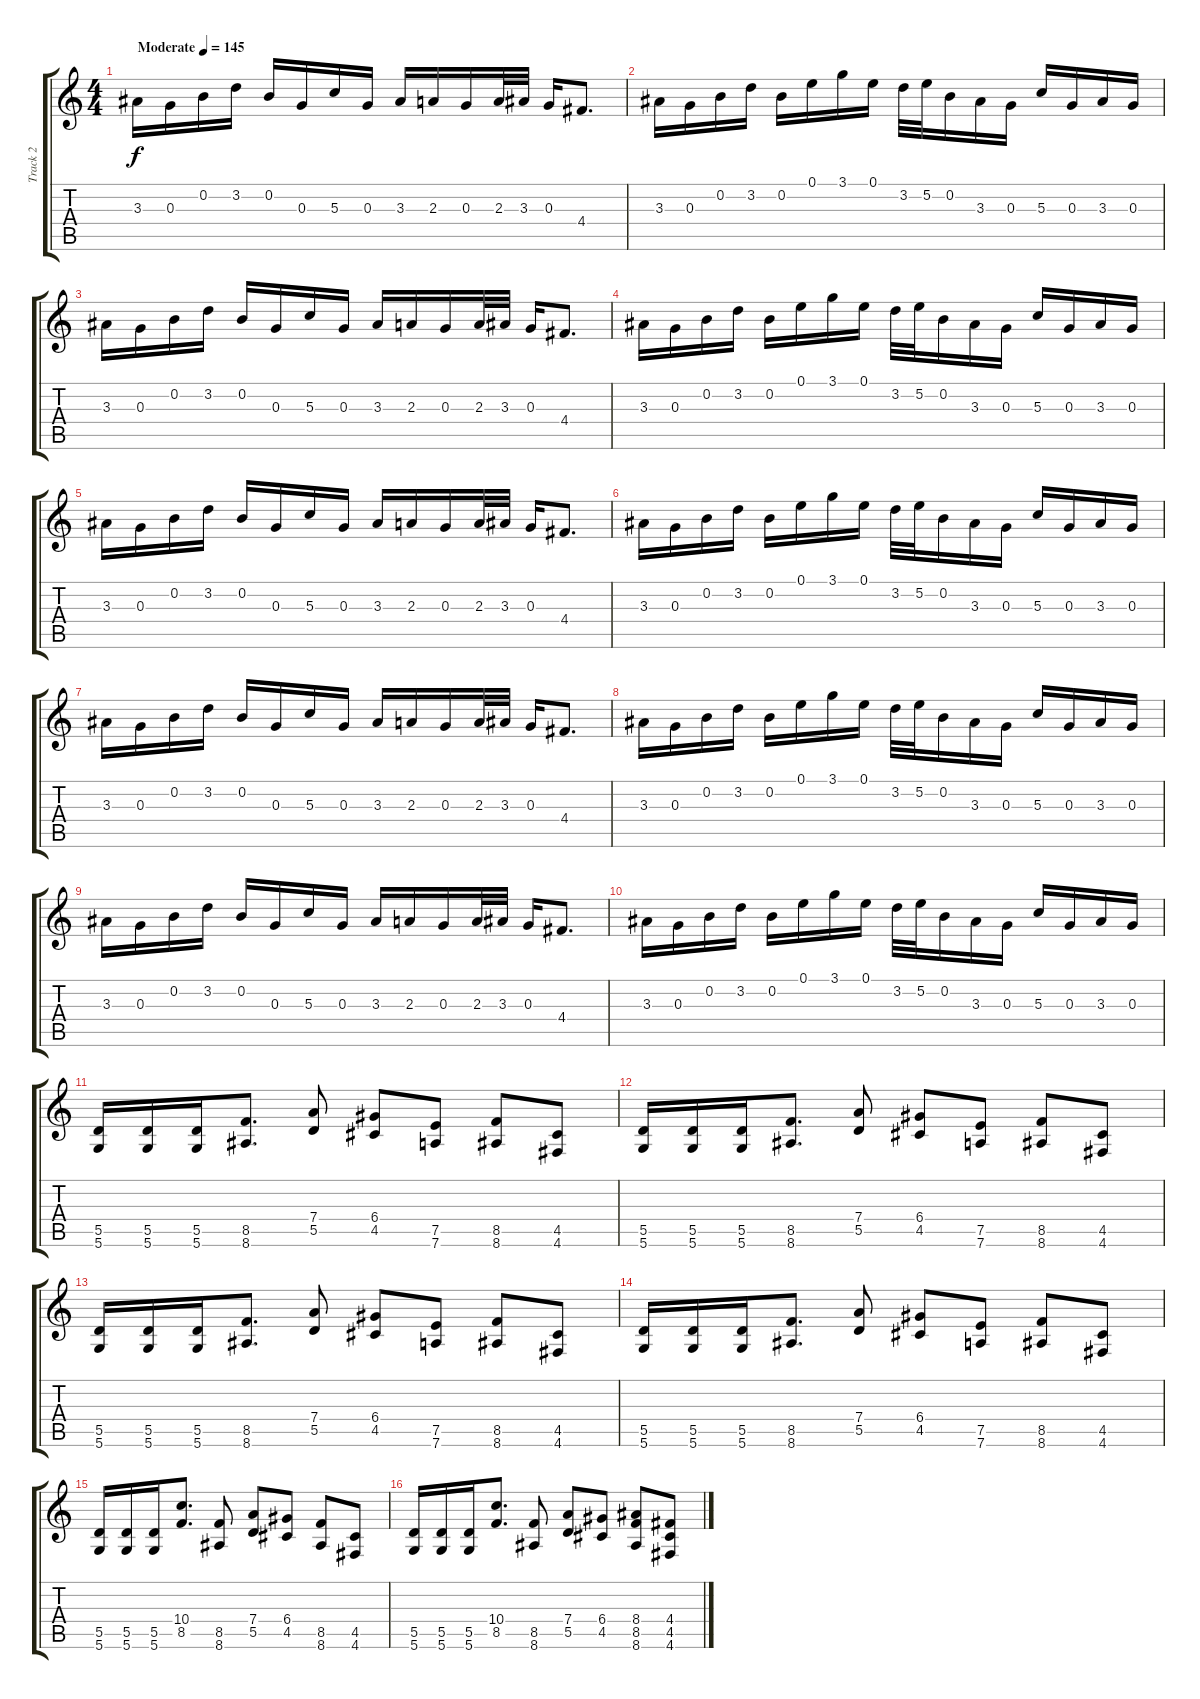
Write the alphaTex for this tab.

\track ("Track 2" "Track 2") {instrument distortionguitar}
\staff {score tabs}
\tuning (E4 B3 G3 D3 A2 D2) {hide}
\ts (4 4)
\tempo (145 "Moderate")
\clef g2
\ks c
3.3.16{dy f instrument distortionguitar} 0.3.16 0.2.16 3.2.16 0.2.16 0.3.16 5.3.16 0.3.16 3.3.16 2.3.16 0.3.16 2.3.32 3.3.32 0.3.16 4.4.8{d} |
3.3.16 0.3.16 0.2.16 3.2.16 0.2.16 0.1.16 3.1.16 0.1.16 3.2.32 5.2.32 0.2.16 3.3.16 0.3.16 5.3.16 0.3.16 3.3.16 0.3.16 |
3.3.16 0.3.16 0.2.16 3.2.16 0.2.16 0.3.16 5.3.16 0.3.16 3.3.16 2.3.16 0.3.16 2.3.32 3.3.32 0.3.16 4.4.8{d} |
3.3.16 0.3.16 0.2.16 3.2.16 0.2.16 0.1.16 3.1.16 0.1.16 3.2.32 5.2.32 0.2.16 3.3.16 0.3.16 5.3.16 0.3.16 3.3.16 0.3.16 |
3.3.16 0.3.16 0.2.16 3.2.16 0.2.16 0.3.16 5.3.16 0.3.16 3.3.16 2.3.16 0.3.16 2.3.32 3.3.32 0.3.16 4.4.8{d} |
3.3.16 0.3.16 0.2.16 3.2.16 0.2.16 0.1.16 3.1.16 0.1.16 3.2.32 5.2.32 0.2.16 3.3.16 0.3.16 5.3.16 0.3.16 3.3.16 0.3.16 |
3.3.16 0.3.16 0.2.16 3.2.16 0.2.16 0.3.16 5.3.16 0.3.16 3.3.16 2.3.16 0.3.16 2.3.32 3.3.32 0.3.16 4.4.8{d} |
3.3.16 0.3.16 0.2.16 3.2.16 0.2.16 0.1.16 3.1.16 0.1.16 3.2.32 5.2.32 0.2.16 3.3.16 0.3.16 5.3.16 0.3.16 3.3.16 0.3.16 |
3.3.16 0.3.16 0.2.16 3.2.16 0.2.16 0.3.16 5.3.16 0.3.16 3.3.16 2.3.16 0.3.16 2.3.32 3.3.32 0.3.16 4.4.8{d} |
3.3.16 0.3.16 0.2.16 3.2.16 0.2.16 0.1.16 3.1.16 0.1.16 3.2.32 5.2.32 0.2.16 3.3.16 0.3.16 5.3.16 0.3.16 3.3.16 0.3.16 |
(5.5 5.6).16 (5.5 5.6).16 (5.5 5.6).16 (8.5 8.6).8{d} (7.4 5.5).8 (6.4 4.5).8 (7.5 7.6).8 (8.5 8.6).8 (4.5 4.6).8 |
(5.5 5.6).16 (5.5 5.6).16 (5.5 5.6).16 (8.5 8.6).8{d} (7.4 5.5).8 (6.4 4.5).8 (7.5 7.6).8 (8.5 8.6).8 (4.5 4.6).8 |
(5.5 5.6).16 (5.5 5.6).16 (5.5 5.6).16 (8.5 8.6).8{d} (7.4 5.5).8 (6.4 4.5).8 (7.5 7.6).8 (8.5 8.6).8 (4.5 4.6).8 |
(5.5 5.6).16 (5.5 5.6).16 (5.5 5.6).16 (8.5 8.6).8{d} (7.4 5.5).8 (6.4 4.5).8 (7.5 7.6).8 (8.5 8.6).8 (4.5 4.6).8 |
(5.5 5.6).16 (5.5 5.6).16 (5.5 5.6).16 (10.4 8.5).8{d} (8.5 8.6).8 (7.4 5.5).8 (6.4 4.5).8 (8.5 8.6).8 (4.5 4.6).8 |
(5.5 5.6).16 (5.5 5.6).16 (5.5 5.6).16 (10.4 8.5).8{d} (8.5 8.6).8 (7.4 5.5).8 (6.4 4.5).8 (8.4 8.5 8.6).8 (4.4 4.5 4.6).8
